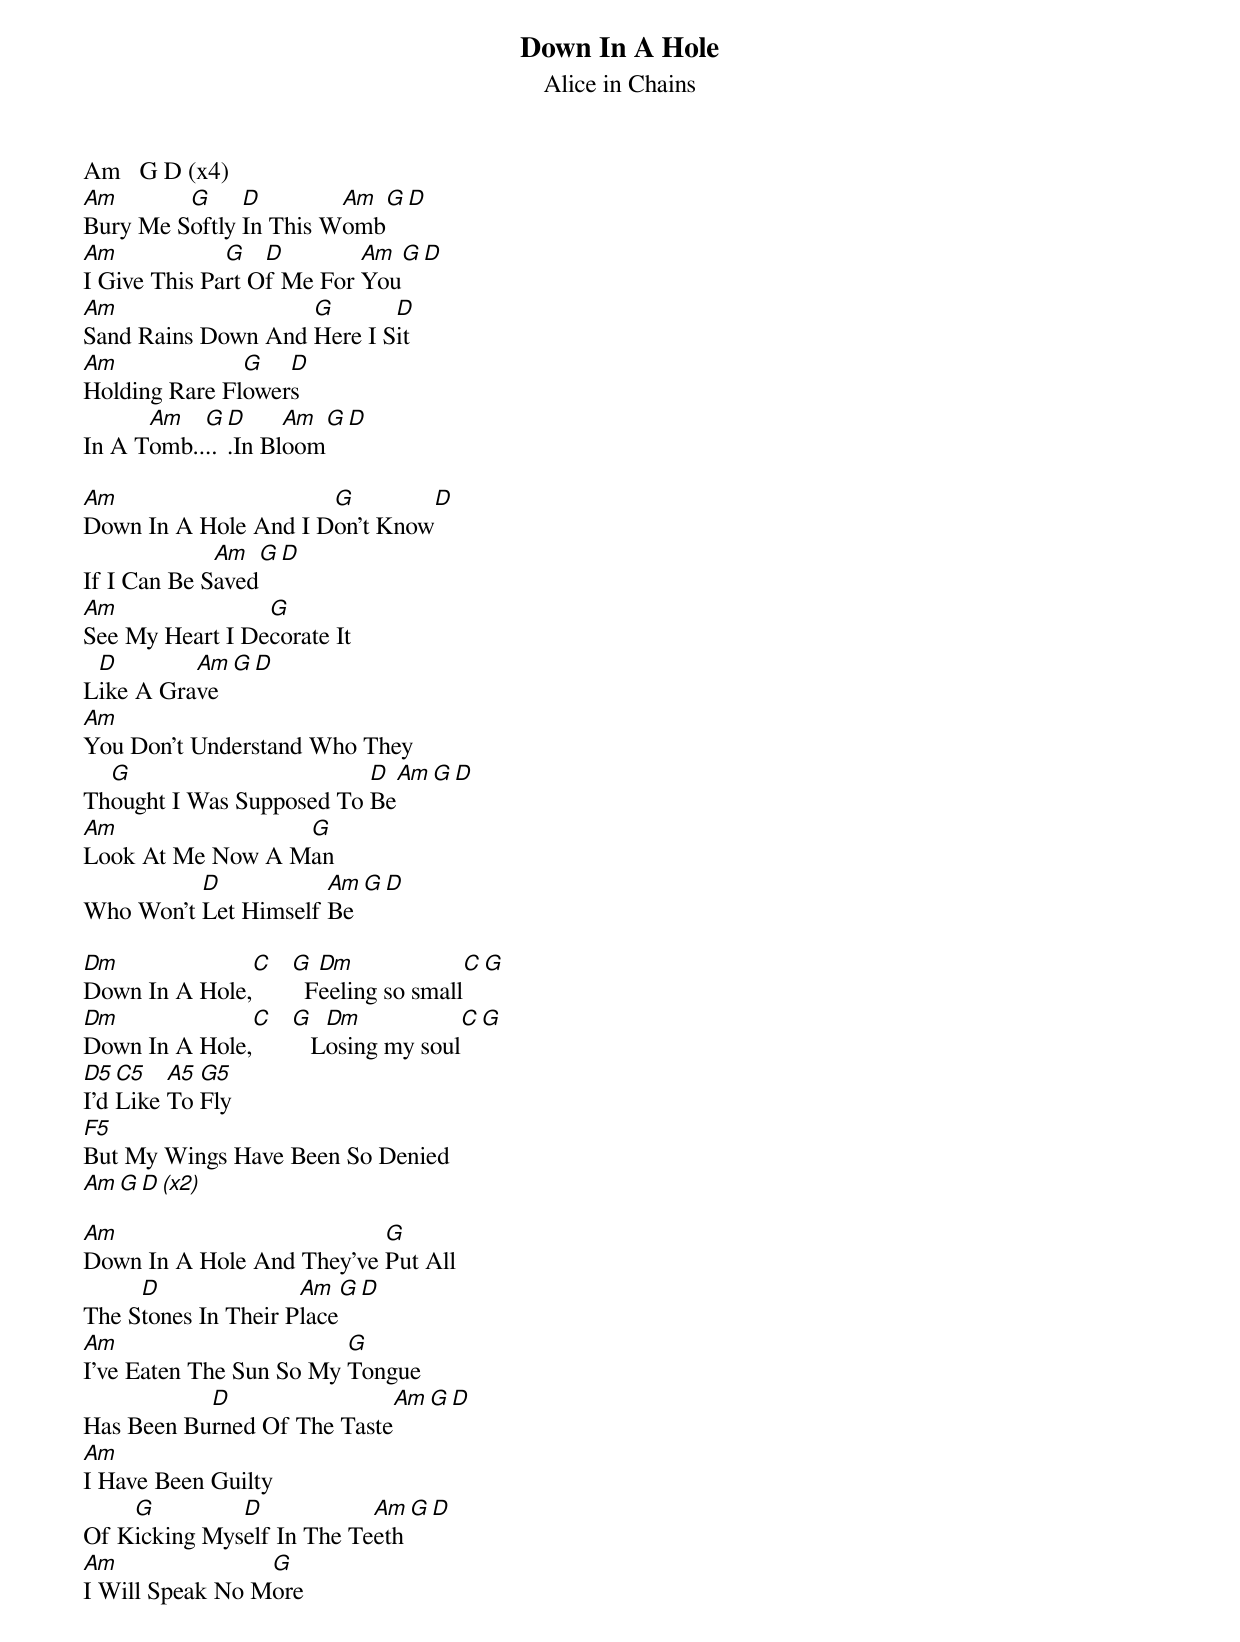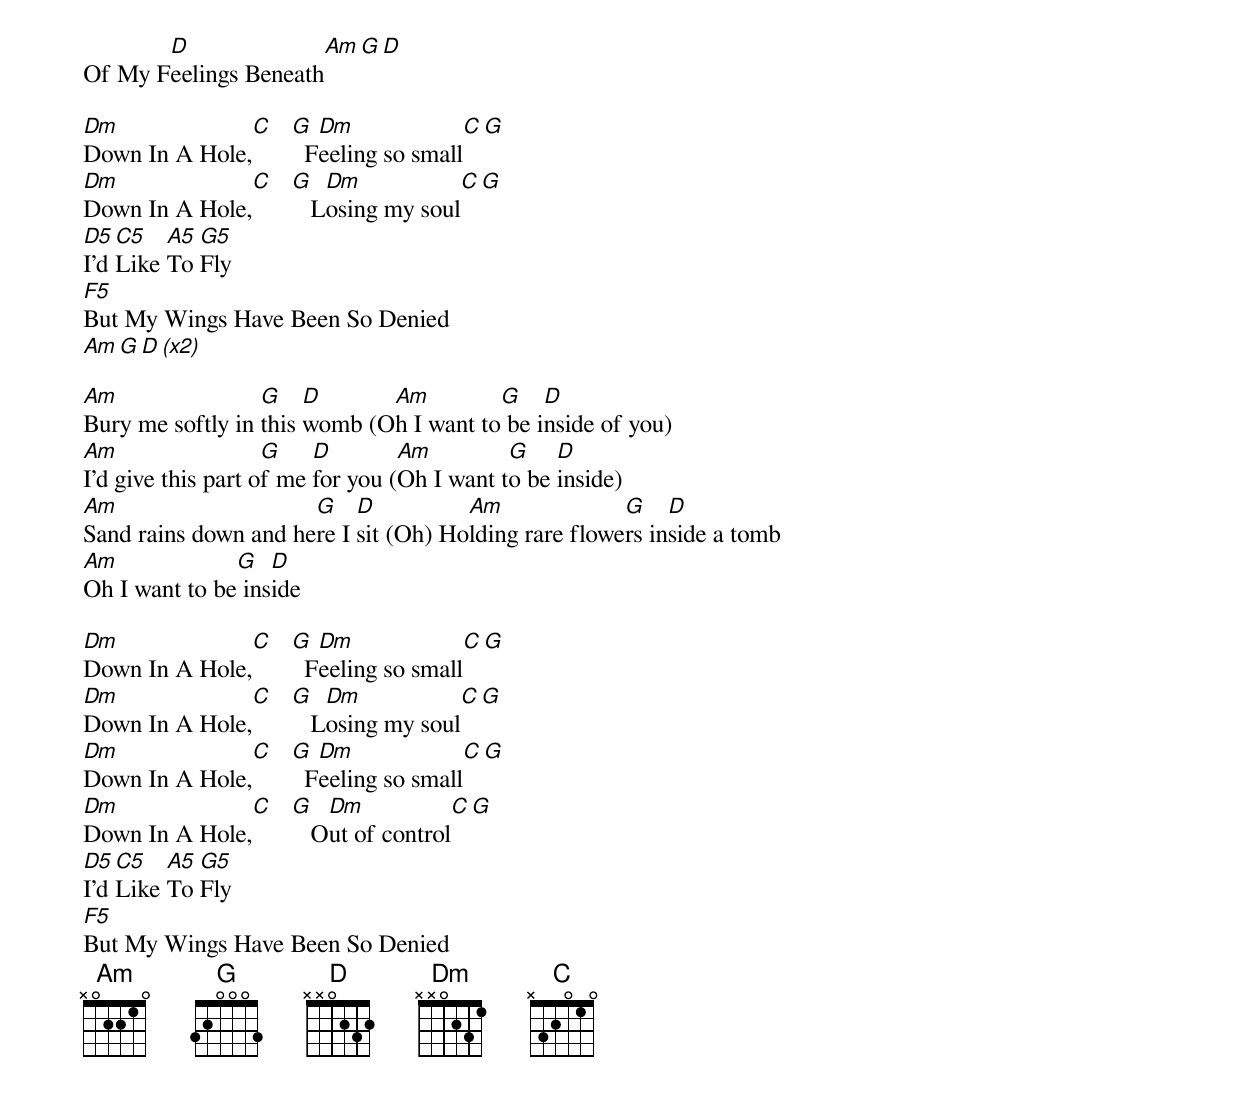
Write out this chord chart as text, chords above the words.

Down In A Hole
Alice in Chains

Am   G D (x4)
Am       G     D        Am    G D
Bury Me Softly In This Womb
Am            G   D        Am    G D
I Give This Part Of Me For You
Am                  G       D
Sand Rains Down And Here I Sit
Am             G   D
Holding Rare Flowers
      Am   G D     Am   G D
In A Tomb.....In Bloom

Am                    G         D
Down In A Hole And I Don't Know
             Am    G D
If I Can Be Saved
Am               G
See My Heart I Decorate It
 D        Am   G  D
Like A Grave
Am
You Don't Understand Who They
  G                       D    Am   G  D
Thought I Was Supposed To Be
Am                G
Look At Me Now A Man
          D           Am  G D
Who Won't Let Himself Be

Dm             C  G  Dm              C G
Down In A Hole,     Feeling so small
Dm             C  G   Dm             C G
Down In A Hole,      Losing my soul
D5  C5   A5 G5
I'd Like To Fly
F5
But My Wings Have Been So Denied
Am  G D  (x2)

Am                         G
Down In A Hole And They've Put All
     D               Am   G D
The Stones In Their Place
Am                       G
I've Eaten The Sun So My Tongue
           D                   Am G D
Has Been Burned Of The Taste
Am
I Have Been Guilty
    G         D            Am   G D
Of Kicking Myself In The Teeth
Am               G
I Will Speak No More
       D              Am  G D
Of My Feelings Beneath

Dm             C  G  Dm              C G
Down In A Hole,     Feeling so small
Dm             C  G   Dm             C G
Down In A Hole,      Losing my soul
D5  C5   A5 G5
I'd Like To Fly
F5
But My Wings Have Been So Denied
Am  G D (x2)

Am                G    D      Am         G    D
Bury me softly in this womb (Oh I want to be inside of you)
Am                  G    D        Am         G    D
I'd give this part of me for you (Oh I want to be inside)
Am                    G    D          Am              G    D
Sand rains down and here I sit (Oh) Holding rare flowers inside a tomb
Am             G   D
Oh I want to be inside

Dm             C  G  Dm              C G
Down In A Hole,     Feeling so small
Dm             C  G   Dm             C G
Down In A Hole,      Losing my soul
Dm             C  G  Dm              C G
Down In A Hole,     Feeling so small
Dm             C  G   Dm             C G
Down In A Hole,      Out of control
D5  C5   A5 G5
I'd Like To Fly
F5
But My Wings Have Been So Denied
